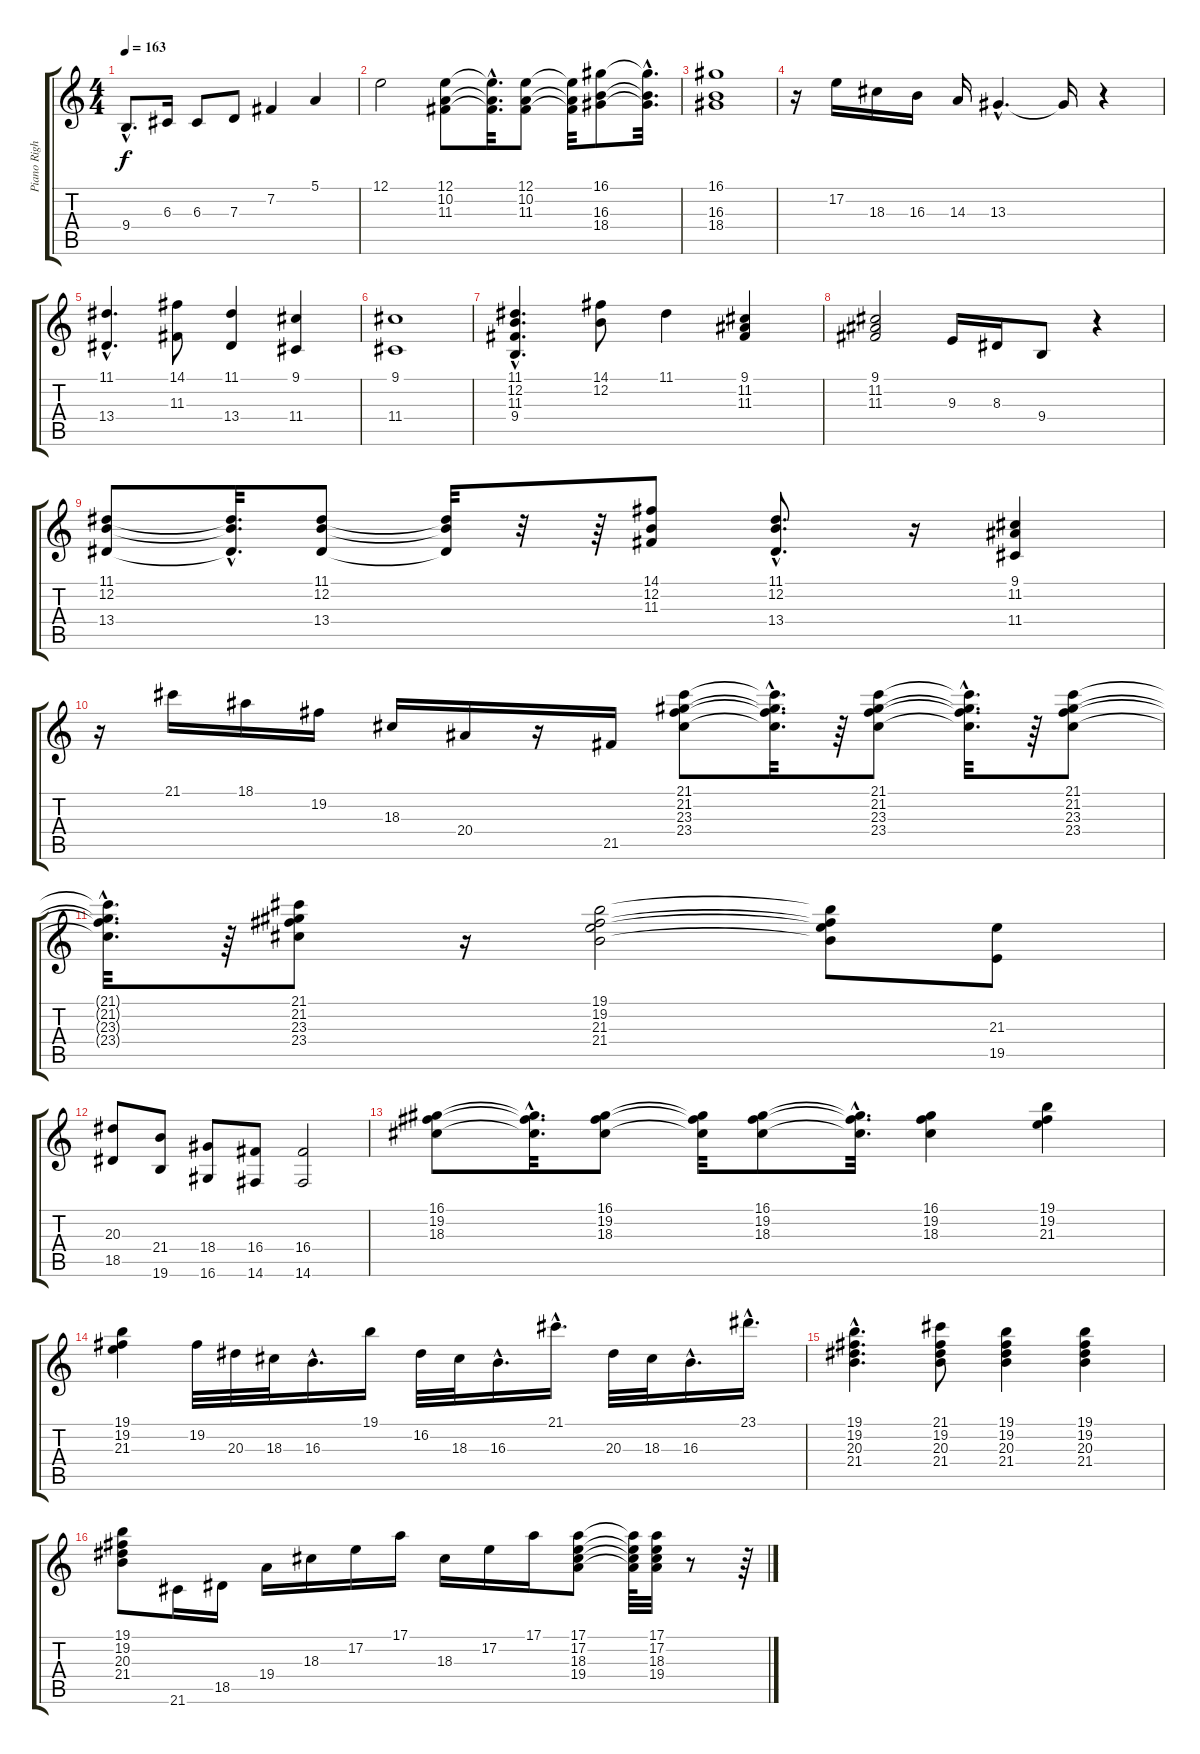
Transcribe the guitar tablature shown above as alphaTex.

\track ("Piano Right Hand" "Piano Righ") {instrument acousticgrandpiano}
\staff {score tabs}
\tuning (E4 B3 G3 D3 A2 E2) {hide}
\ts (4 4)
\tempo 163
\clef g2
\ks c
9.4{hac}.8{d dy f} 6.3.16 6.3.8 7.3.8 7.2.4 5.1.4 |
12.1.2 (12.1 10.2 11.3).8 (12.1{hac t} 10.2{hac t} 11.3{hac t}).32{d} (12.1 10.2 11.3).8 (12.1{t} 10.2{t} 11.3{t}).32 (16.1 16.3 18.4).8 (16.1{hac t} 16.3{hac t} 18.4{hac t}).32{d} |
(16.1 16.3 18.4).1 |
r.16 17.2.16 18.3.16 16.3.16 14.3.16 13.3{hac}.4{d} 13.3{t}.16 r.4 |
(11.1{hac} 13.4{hac}).4{d} (14.1 11.3).8 (11.1 13.4).4 (9.1 11.4).4 |
(9.1 11.4).1 |
(11.1{hac} 12.2{hac} 11.3{hac} 9.4{hac}).4{d} (14.1 12.2).8 11.1.4 (9.1 11.2 11.3).4 |
(9.1 11.2 11.3).2 9.3.16 8.3.16 9.4.8 r.4 |
(11.1 12.2 13.4).8 (11.1{hac t} 12.2{hac t} 13.4{hac t}).32{d} (11.1 12.2 13.4).8 (11.1{t} 12.2{t} 13.4{t}).32 r.32 r.64 (14.1 12.2 11.3).8 (11.1{hac} 12.2{hac} 13.4{hac}).8{d} r.16 (9.1 11.2 11.4).4 |
r.16 21.1.16 18.1.16 19.2.16 18.3.16 20.4.16 r.16 21.5.16 (21.1 21.2 23.3 23.4).8 (21.1{hac t} 21.2{hac t} 23.3{hac t} 23.4{hac t}).32{d} r.64 (21.1 21.2 23.3 23.4).8 (21.1{hac t} 21.2{hac t} 23.3{hac t} 23.4{hac t}).32{d} r.64 (21.1 21.2 23.3 23.4).8 |
(21.1{hac t} 21.2{hac t} 23.3{hac t} 23.4{hac t}).32{d} r.64 (21.1 21.2 23.3 23.4).8 r.16 (19.1 19.2 21.3 21.4).2 (19.1{t} 19.2{t} 21.3{t} 21.4{t}).8 (21.3 19.5).8 |
(20.3 18.5).8 (21.4 19.6).8 (18.4 16.6).8 (16.4 14.6).8 (16.4 14.6).2 |
(16.1 19.2 18.3).8 (16.1{hac t} 19.2{hac t} 18.3{hac t}).32{d} (16.1 19.2 18.3).8 (16.1{t} 19.2{t} 18.3{t}).32 (16.1 19.2 18.3).8 (16.1{hac t} 19.2{hac t} 18.3{hac t}).32{d} (16.1 19.2 18.3).4 (19.1 19.2 21.3).4 |
(19.1 19.2 21.3).4 19.2.32 20.3.32 18.3.32 16.3{hac}.16{d} 19.1.16 16.2.32 18.3.32 16.3{hac}.16{d} 21.1{hac}.16{d} 20.3.32 18.3.32 16.3{hac}.16{d} 23.1{hac}.16{d} |
(19.1{hac} 19.2{hac} 20.3{hac} 21.4{hac}).4{d} (21.1 19.2 20.3 21.4).8 (19.1 19.2 20.3 21.4).4 (19.1 19.2 20.3 21.4).4 |
(19.1 19.2 20.3 21.4).8 21.6.16 18.5.16 19.4.16 18.3.16 17.2.16 17.1.16 18.3.16 17.2.16 17.1.16 (17.1 17.2 18.3 19.4).8 (17.1{t} 17.2{t} 18.3{t} 19.4{t}).64 (17.1 17.2 18.3 19.4).32 r.8 r.64
